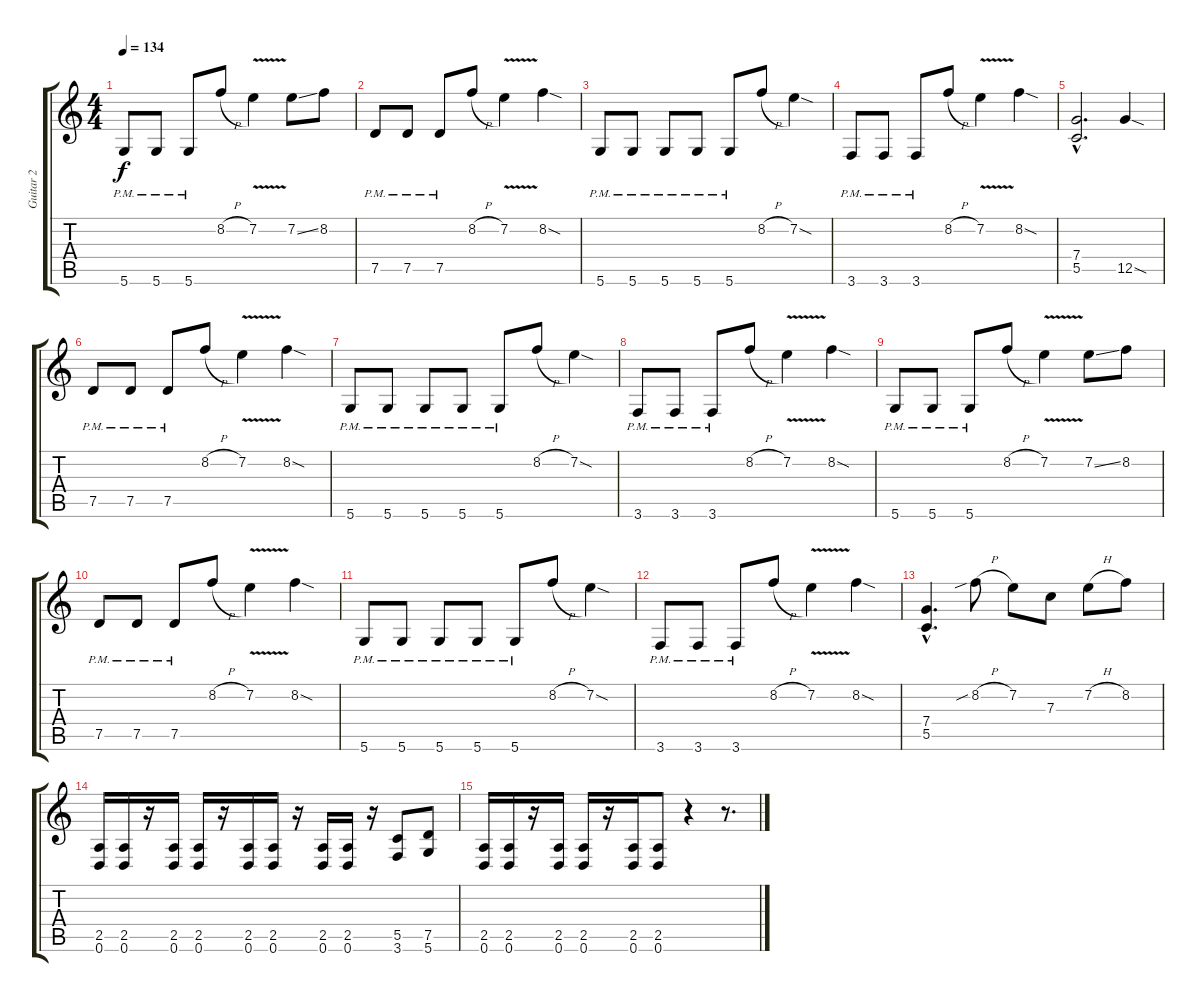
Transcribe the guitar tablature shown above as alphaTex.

\track ("Guitar 2" "Guitar 2") {instrument distortionguitar}
\staff {score tabs}
\tuning (D4 A3 F3 C3 G2 D2) {hide}
\ts (4 4)
\tempo 134
\clef g2
\ks c
5.6{pm}.8{dy f} 5.6{pm}.8 5.6{pm}.8 8.2{h}.8 7.2{v}.4 7.2{ss}.8 8.2.8 |
7.5{pm}.8 7.5{pm}.8 7.5{pm}.8 8.2{h}.8 7.2{v}.4 8.2{sod}.4 |
5.6{pm}.8 5.6{pm}.8 5.6{pm}.8 5.6{pm}.8 5.6{pm}.8 8.2{h}.8 7.2{sod}.4 |
3.6{pm}.8 3.6{pm}.8 3.6{pm}.8 8.2{h}.8 7.2{v}.4 8.2{sod}.4 |
(7.4{hac} 5.5{hac}).2{d} 12.5{sod}.4 |
7.5{pm}.8 7.5{pm}.8 7.5{pm}.8 8.2{h}.8 7.2{v}.4 8.2{sod}.4 |
5.6{pm}.8 5.6{pm}.8 5.6{pm}.8 5.6{pm}.8 5.6{pm}.8 8.2{h}.8 7.2{sod}.4 |
3.6{pm}.8 3.6{pm}.8 3.6{pm}.8 8.2{h}.8 7.2{v}.4 8.2{sod}.4 |
5.6{pm}.8 5.6{pm}.8 5.6{pm}.8 8.2{h}.8 7.2{v}.4 7.2{ss}.8 8.2.8 |
7.5{pm}.8 7.5{pm}.8 7.5{pm}.8 8.2{h}.8 7.2{v}.4 8.2{sod}.4 |
5.6{pm}.8 5.6{pm}.8 5.6{pm}.8 5.6{pm}.8 5.6{pm}.8 8.2{h}.8 7.2{sod}.4 |
3.6{pm}.8 3.6{pm}.8 3.6{pm}.8 8.2{h}.8 7.2{v}.4 8.2{sod}.4 |
(7.4{hac} 5.5{hac}).4{d} 8.2{sib h}.8 7.2.8 7.3.8 7.2{h}.8 8.2.8 |
(2.5 0.6).16 (2.5 0.6).16 r.16 (2.5 0.6).16 (2.5 0.6).16 r.16 (2.5 0.6).16 (2.5 0.6).16 r.16 (2.5 0.6).16 (2.5 0.6).16 r.16 (5.5 3.6).8 (7.5 5.6).8 |
(2.5 0.6).16 (2.5 0.6).16 r.16 (2.5 0.6).16 (2.5 0.6).16 r.16 (2.5 0.6).16 (2.5 0.6).8 r.4 r.8{d}
